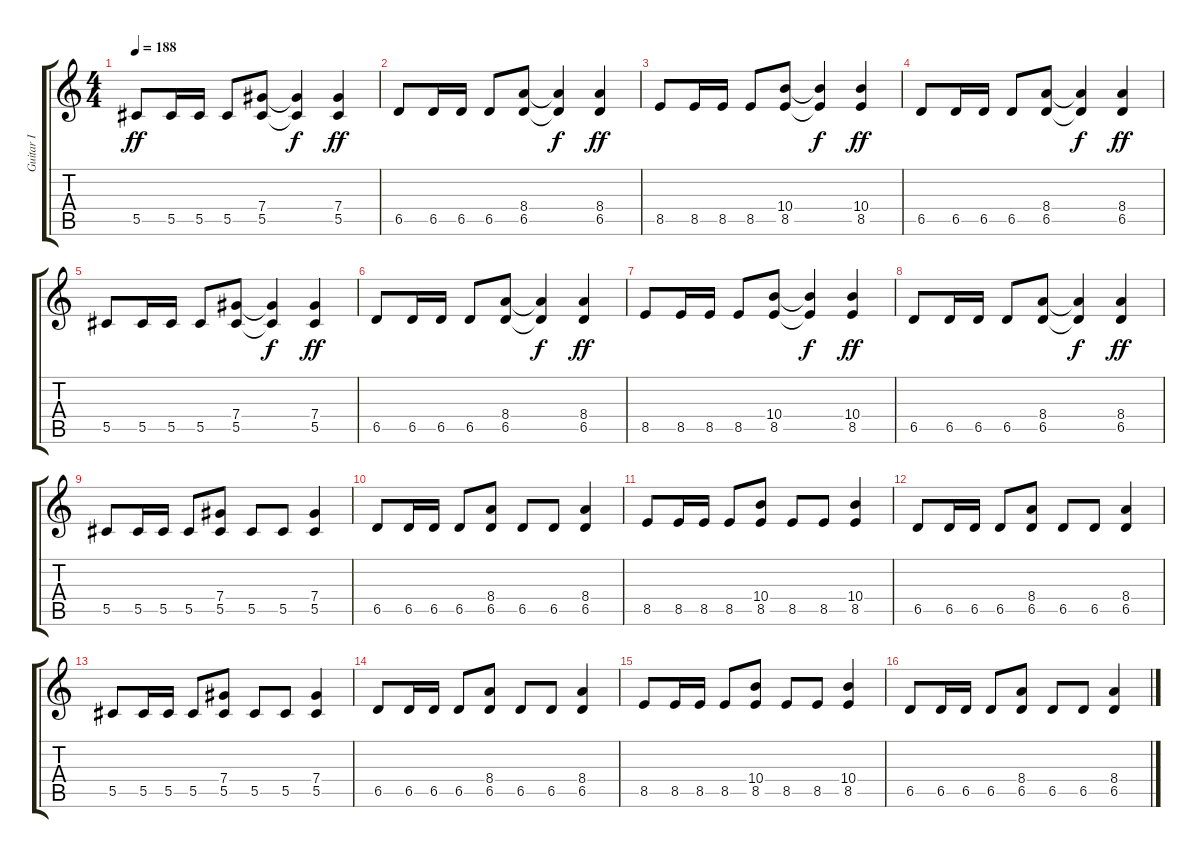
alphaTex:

\track ("Guitar I" "Guitar I") {instrument distortionguitar}
\staff {score tabs}
\tuning (Eb4 Bb3 Gb3 Db3 Ab2 Eb2) {hide}
\ts (4 4)
\tempo 188
\clef g2
\ks c
5.5.8{dy ff instrument distortionguitar} 5.5.16 5.5.16 5.5.8 (7.4 5.5).8 (7.4{t} 5.5{t}).4{dy f} (7.4 5.5).4{dy ff} |
6.5.8 6.5.16 6.5.16 6.5.8 (8.4 6.5).8 (8.4{t} 6.5{t}).4{dy f} (8.4 6.5).4{dy ff} |
8.5.8 8.5.16 8.5.16 8.5.8 (10.4 8.5).8 (10.4{t} 8.5{t}).4{dy f} (10.4 8.5).4{dy ff} |
6.5.8 6.5.16 6.5.16 6.5.8 (8.4 6.5).8 (8.4{t} 6.5{t}).4{dy f} (8.4 6.5).4{dy ff} |
5.5.8 5.5.16 5.5.16 5.5.8 (7.4 5.5).8 (7.4{t} 5.5{t}).4{dy f} (7.4 5.5).4{dy ff} |
6.5.8 6.5.16 6.5.16 6.5.8 (8.4 6.5).8 (8.4{t} 6.5{t}).4{dy f} (8.4 6.5).4{dy ff} |
8.5.8 8.5.16 8.5.16 8.5.8 (10.4 8.5).8 (10.4{t} 8.5{t}).4{dy f} (10.4 8.5).4{dy ff} |
6.5.8 6.5.16 6.5.16 6.5.8 (8.4 6.5).8 (8.4{t} 6.5{t}).4{dy f} (8.4 6.5).4{dy ff} |
5.5.8 5.5.16 5.5.16 5.5.8 (7.4 5.5).8 5.5.8 5.5.8 (7.4 5.5).4 |
6.5.8 6.5.16 6.5.16 6.5.8 (8.4 6.5).8 6.5.8 6.5.8 (8.4 6.5).4 |
8.5.8 8.5.16 8.5.16 8.5.8 (10.4 8.5).8 8.5.8 8.5.8 (10.4 8.5).4 |
6.5.8 6.5.16 6.5.16 6.5.8 (8.4 6.5).8 6.5.8 6.5.8 (8.4 6.5).4 |
5.5.8 5.5.16 5.5.16 5.5.8 (7.4 5.5).8 5.5.8 5.5.8 (7.4 5.5).4 |
6.5.8 6.5.16 6.5.16 6.5.8 (8.4 6.5).8 6.5.8 6.5.8 (8.4 6.5).4 |
8.5.8 8.5.16 8.5.16 8.5.8 (10.4 8.5).8 8.5.8 8.5.8 (10.4 8.5).4 |
6.5.8 6.5.16 6.5.16 6.5.8 (8.4 6.5).8 6.5.8 6.5.8 (8.4 6.5).4
